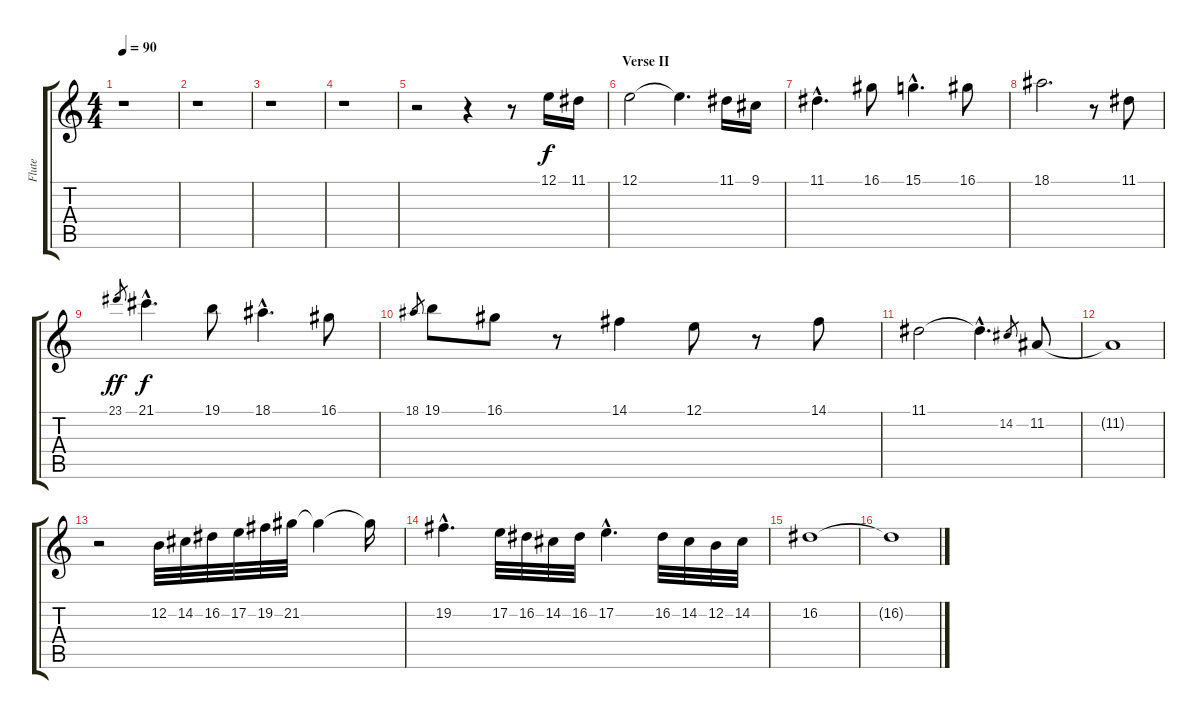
\track ("Flute" "Flute") {instrument panflute}
\staff {score tabs}
\tuning (E4 B3 G3 D3 A2 E2) {hide}
\ts (4 4)
\tempo 90
\clef g2
\ks c
r.1{dy f} |
r.1 |
r.1 |
r.1 |
r.2 r.4 r.8 12.1.16 11.1.16 |
\section ("" "Verse II")
12.1.2 12.1{t}.4{d} 11.1.16 9.1.16 |
11.1{hac}.4{d} 16.1.8 15.1{hac}.4{d} 16.1.8 |
18.1.2{d} r.8 11.1.8 |
23.1.8{gr dy ff} 21.1{hac}.4{d dy f} 19.1.8 18.1{hac}.4{d} 16.1.8 |
18.1.8{gr} 19.1.8 16.1.8 r.8 14.1.4 12.1.8 r.8 14.1.8 |
11.1.2 11.1{hac t}.4{d} 14.2.8{gr} 11.2.8 |
11.2{t}.1 |
r.2 12.2.32 14.2.32 16.2.32 17.2.32 19.2.32 21.2.32 21.2{t}.4 21.2{t}.16 |
19.2{hac}.4{d} 17.2.32 16.2.32 14.2.32 16.2.32 17.2{hac}.4{d} 16.2.32 14.2.32 12.2.32 14.2.32 |
16.2.1 |
16.2{t}.1
